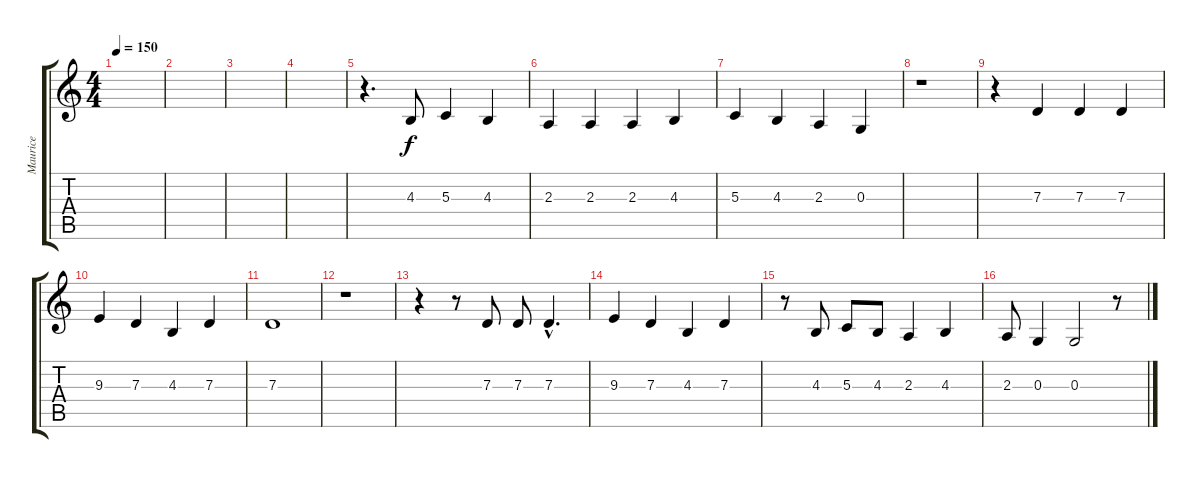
\track ("Maurice" "Maurice") {instrument lead8bassandlead}
\staff {score tabs}
\tuning (E4 B3 G3 D3 A2 E2) {hide}
\ts (4 4)
\tempo 150
\clef g2
\ks c
|
|
|
|
r.4{d} 4.3.8 5.3.4 4.3.4 |
2.3.4 2.3.4 2.3.4 4.3.4 |
5.3.4 4.3.4 2.3.4 0.3.4 |
r.1 |
r.4 7.3.4 7.3.4 7.3.4 |
9.3.4 7.3.4 4.3.4 7.3.4 |
7.3.1 |
r.1 |
r.4 r.8 7.3.8 7.3.8 7.3{hac}.4{d} |
9.3.4 7.3.4 4.3.4 7.3.4 |
r.8 4.3.8 5.3.8 4.3.8 2.3.4 4.3.4 |
2.3.8 0.3.4 0.3.2 r.8
